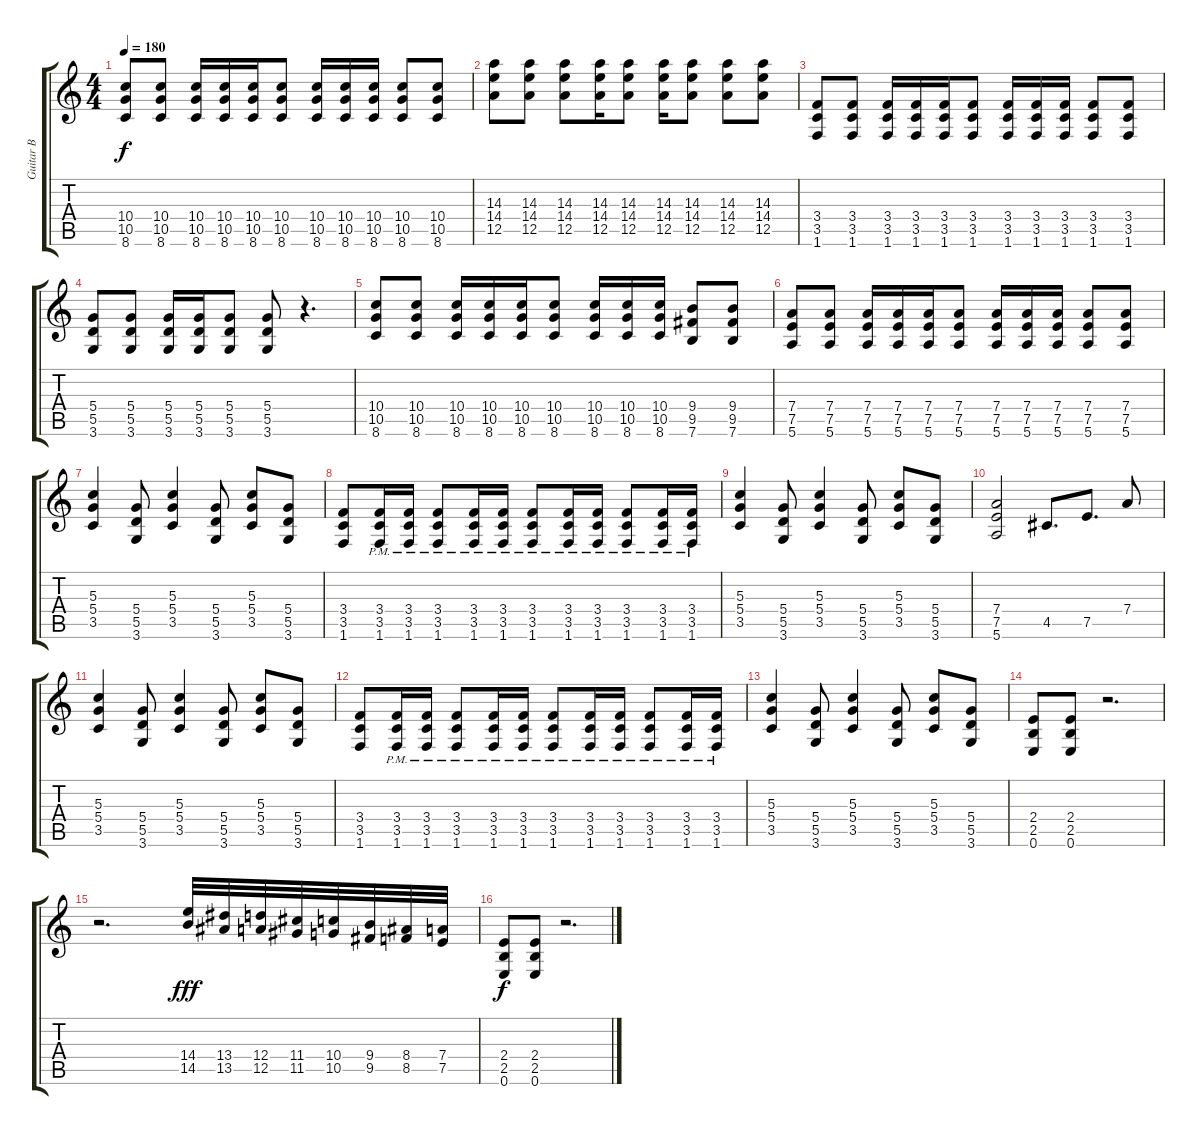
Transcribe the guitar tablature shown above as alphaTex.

\track ("Guitar B" "Guitar B") {instrument distortionguitar}
\staff {score tabs}
\tuning (E4 B3 G3 D3 A2 E2) {hide}
\ts (4 4)
\tempo 180
\clef g2
\ks c
(10.4 10.5 8.6).8{dy f} (10.4 10.5 8.6).8 (10.4 10.5 8.6).16 (10.4 10.5 8.6).16 (10.4 10.5 8.6).16 (10.4 10.5 8.6).8 (10.4 10.5 8.6).16 (10.4 10.5 8.6).16 (10.4 10.5 8.6).16 (10.4 10.5 8.6).8 (10.4 10.5 8.6).8 |
(14.3 14.4 12.5).8 (14.3 14.4 12.5).8 (14.3 14.4 12.5).8 (14.3 14.4 12.5).16 (14.3 14.4 12.5).8 (14.3 14.4 12.5).16 (14.3 14.4 12.5).8 (14.3 14.4 12.5).8 (14.3 14.4 12.5).8 |
(3.4 3.5 1.6).8 (3.4 3.5 1.6).8 (3.4 3.5 1.6).16 (3.4 3.5 1.6).16 (3.4 3.5 1.6).16 (3.4 3.5 1.6).8 (3.4 3.5 1.6).16 (3.4 3.5 1.6).16 (3.4 3.5 1.6).16 (3.4 3.5 1.6).8 (3.4 3.5 1.6).8 |
(5.4 5.5 3.6).8 (5.4 5.5 3.6).8 (5.4 5.5 3.6).16 (5.4 5.5 3.6).16 (5.4 5.5 3.6).8 (5.4 5.5 3.6).8 r.4{d} |
(10.4 10.5 8.6).8 (10.4 10.5 8.6).8 (10.4 10.5 8.6).16 (10.4 10.5 8.6).16 (10.4 10.5 8.6).16 (10.4 10.5 8.6).8 (10.4 10.5 8.6).16 (10.4 10.5 8.6).16 (10.4 10.5 8.6).16 (9.4 9.5 7.6).8 (9.4 9.5 7.6).8 |
(7.4 7.5 5.6).8 (7.4 7.5 5.6).8 (7.4 7.5 5.6).16 (7.4 7.5 5.6).16 (7.4 7.5 5.6).16 (7.4 7.5 5.6).8 (7.4 7.5 5.6).16 (7.4 7.5 5.6).16 (7.4 7.5 5.6).16 (7.4 7.5 5.6).8 (7.4 7.5 5.6).8 |
(5.3 5.4 3.5).4 (5.4 5.5 3.6).8 (5.3 5.4 3.5).4 (5.4 5.5 3.6).8 (5.3 5.4 3.5).8 (5.4 5.5 3.6).8 |
(3.4 3.5 1.6).8 (3.4{pm} 3.5{pm} 1.6).16 (3.4{pm} 3.5{pm} 1.6).16 (3.4{pm} 3.5{pm} 1.6).8 (3.4{pm} 3.5{pm} 1.6).16 (3.4{pm} 3.5{pm} 1.6).16 (3.4{pm} 3.5{pm} 1.6).8 (3.4{pm} 3.5{pm} 1.6).16 (3.4{pm} 3.5{pm} 1.6).16 (3.4{pm} 3.5{pm} 1.6).8 (3.4{pm} 3.5{pm} 1.6).16 (3.4{pm} 3.5{pm} 1.6).16 |
(5.3 5.4 3.5).4 (5.4 5.5 3.6).8 (5.3 5.4 3.5).4 (5.4 5.5 3.6).8 (5.3 5.4 3.5).8 (5.4 5.5 3.6).8 |
(7.4 7.5 5.6).2 4.5.8{d} 7.5.8{d} 7.4.8 |
(5.3 5.4 3.5).4 (5.4 5.5 3.6).8 (5.3 5.4 3.5).4 (5.4 5.5 3.6).8 (5.3 5.4 3.5).8 (5.4 5.5 3.6).8 |
(3.4 3.5 1.6).8 (3.4{pm} 3.5{pm} 1.6).16 (3.4{pm} 3.5{pm} 1.6).16 (3.4{pm} 3.5{pm} 1.6).8 (3.4{pm} 3.5{pm} 1.6).16 (3.4{pm} 3.5{pm} 1.6).16 (3.4{pm} 3.5{pm} 1.6).8 (3.4{pm} 3.5{pm} 1.6).16 (3.4{pm} 3.5{pm} 1.6).16 (3.4{pm} 3.5{pm} 1.6).8 (3.4{pm} 3.5{pm} 1.6).16 (3.4{pm} 3.5{pm} 1.6).16 |
(5.3 5.4 3.5).4 (5.4 5.5 3.6).8 (5.3 5.4 3.5).4 (5.4 5.5 3.6).8 (5.3 5.4 3.5).8 (5.4 5.5 3.6).8 |
(2.4 2.5 0.6).8 (2.4 2.5 0.6).8 r.2{d} |
r.2{d} (14.4 14.5).32{dy fff} (13.4 13.5).32 (12.4 12.5).32 (11.4 11.5).32 (10.4 10.5).32 (9.4 9.5).32 (8.4 8.5).32 (7.4 7.5).32 |
(2.4 2.5 0.6).8{dy f} (2.4 2.5 0.6).8 r.2{d}
